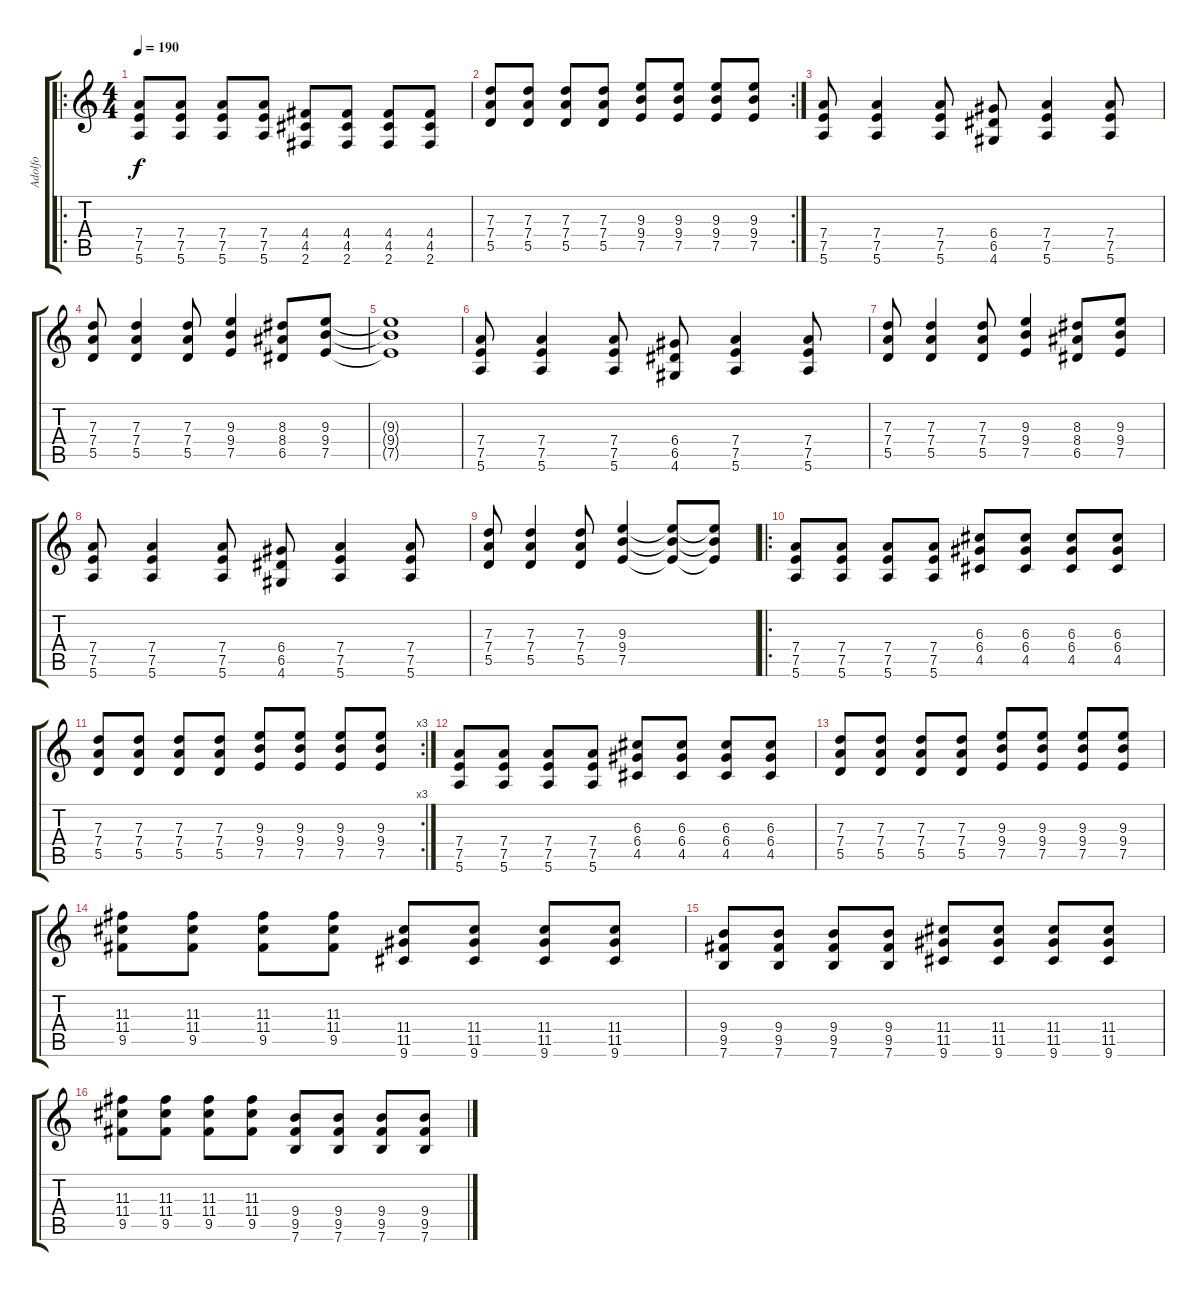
\track ("Adolfo" "Adolfo") {instrument overdrivenguitar}
\staff {score tabs}
\tuning (E4 B3 G3 D3 A2 E2) {hide}
\ro
\ts (4 4)
\tempo 190
\clef g2
\ks c
(7.4 7.5 5.6).8{dy f} (7.4 7.5 5.6).8 (7.4 7.5 5.6).8 (7.4 7.5 5.6).8 (4.4 4.5 2.6).8 (4.4 4.5 2.6).8 (4.4 4.5 2.6).8 (4.4 4.5 2.6).8 |
\rc 2
(7.3 7.4 5.5).8 (7.3 7.4 5.5).8 (7.3 7.4 5.5).8 (7.3 7.4 5.5).8 (9.3 9.4 7.5).8 (9.3 9.4 7.5).8 (9.3 9.4 7.5).8 (9.3 9.4 7.5).8 |
(7.4 7.5 5.6).8 (7.4 7.5 5.6).4 (7.4 7.5 5.6).8 (6.4 6.5 4.6).8 (7.4 7.5 5.6).4 (7.4 7.5 5.6).8 |
(7.3 7.4 5.5).8 (7.3 7.4 5.5).4 (7.3 7.4 5.5).8 (9.3 9.4 7.5).4 (8.3 8.4 6.5).8 (9.3 9.4 7.5).8 |
(9.3{t} 9.4{t} 7.5{t}).1 |
(7.4 7.5 5.6).8 (7.4 7.5 5.6).4 (7.4 7.5 5.6).8 (6.4 6.5 4.6).8 (7.4 7.5 5.6).4 (7.4 7.5 5.6).8 |
(7.3 7.4 5.5).8 (7.3 7.4 5.5).4 (7.3 7.4 5.5).8 (9.3 9.4 7.5).4 (8.3 8.4 6.5).8 (9.3 9.4 7.5).8 |
(7.4 7.5 5.6).8 (7.4 7.5 5.6).4 (7.4 7.5 5.6).8 (6.4 6.5 4.6).8 (7.4 7.5 5.6).4 (7.4 7.5 5.6).8 |
(7.3 7.4 5.5).8 (7.3 7.4 5.5).4 (7.3 7.4 5.5).8 (9.3 9.4 7.5).4 (9.3{t} 9.4{t} 7.5{t}).8 (9.3{t} 9.4{t} 7.5{t}).8 |
\ro
(7.4 7.5 5.6).8 (7.4 7.5 5.6).8 (7.4 7.5 5.6).8 (7.4 7.5 5.6).8 (6.3 6.4 4.5).8 (6.3 6.4 4.5).8 (6.3 6.4 4.5).8 (6.3 6.4 4.5).8 |
\rc 3
(7.3 7.4 5.5).8 (7.3 7.4 5.5).8 (7.3 7.4 5.5).8 (7.3 7.4 5.5).8 (9.3 9.4 7.5).8 (9.3 9.4 7.5).8 (9.3 9.4 7.5).8 (9.3 9.4 7.5).8 |
(7.4 7.5 5.6).8 (7.4 7.5 5.6).8 (7.4 7.5 5.6).8 (7.4 7.5 5.6).8 (6.3 6.4 4.5).8 (6.3 6.4 4.5).8 (6.3 6.4 4.5).8 (6.3 6.4 4.5).8 |
(7.3 7.4 5.5).8 (7.3 7.4 5.5).8 (7.3 7.4 5.5).8 (7.3 7.4 5.5).8 (9.3 9.4 7.5).8 (9.3 9.4 7.5).8 (9.3 9.4 7.5).8 (9.3 9.4 7.5).8 |
(11.3 11.4 9.5).8 (11.3 11.4 9.5).8 (11.3 11.4 9.5).8 (11.3 11.4 9.5).8 (11.4 11.5 9.6).8 (11.4 11.5 9.6).8 (11.4 11.5 9.6).8 (11.4 11.5 9.6).8 |
(9.4 9.5 7.6).8 (9.4 9.5 7.6).8 (9.4 9.5 7.6).8 (9.4 9.5 7.6).8 (11.4 11.5 9.6).8 (11.4 11.5 9.6).8 (11.4 11.5 9.6).8 (11.4 11.5 9.6).8 |
(11.3 11.4 9.5).8 (11.3 11.4 9.5).8 (11.3 11.4 9.5).8 (11.3 11.4 9.5).8 (9.4 9.5 7.6).8 (9.4 9.5 7.6).8 (9.4 9.5 7.6).8 (9.4 9.5 7.6).8
